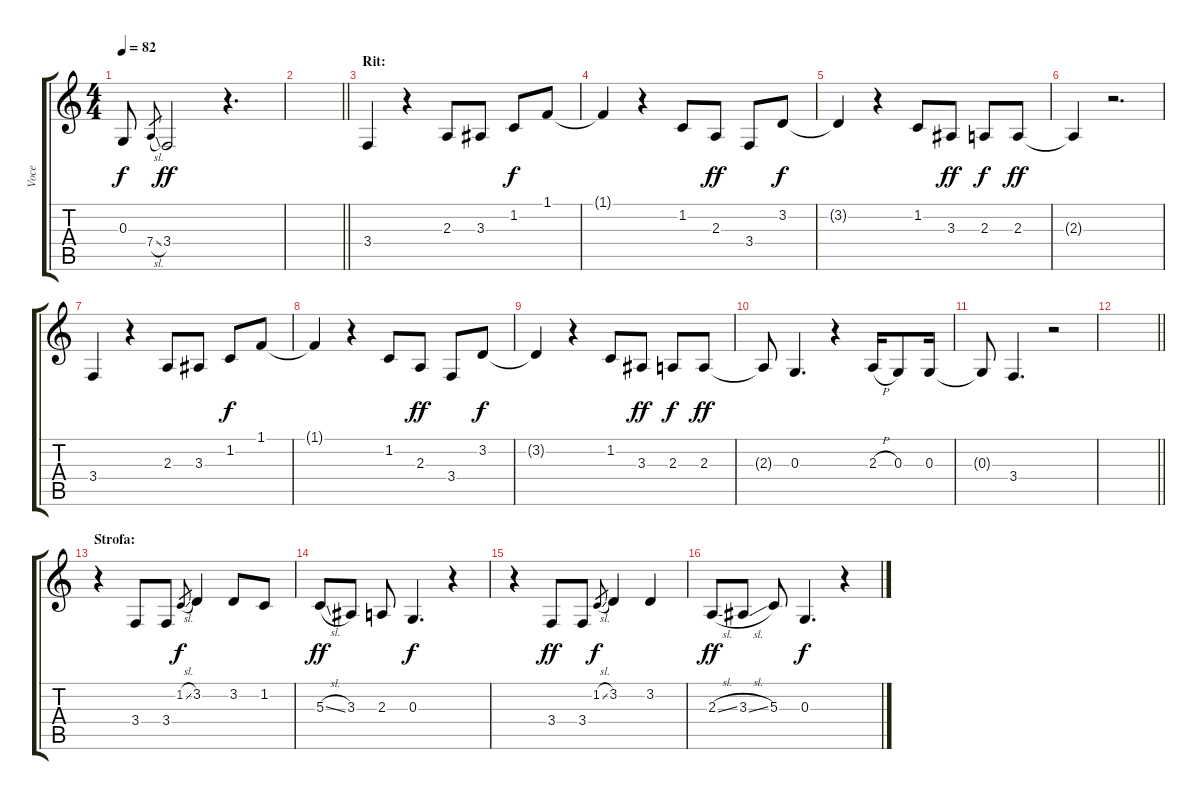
\track ("Voce" "Voce") {instrument clarinet}
\staff {score tabs}
\tuning (E4 B3 G3 D3 A2 E2) {hide}
\ts (4 4)
\tempo 82
\clef g2
\ks c
0.3{t}.8{dy f} 7.4{sl}.8{gr} 3.4.2{dy ff} r.4{d} |
\barLineRight lightlight
|
\section ("" "Rit:")
3.4.4 r.4 2.3.8 3.3.8 1.2.8{dy f} 1.1.8 |
1.1{t}.4 r.4 1.2.8 2.3.8{dy ff} 3.4.8 3.2.8{dy f} |
3.2{t}.4 r.4 1.2.8 3.3.8{dy ff} 2.3.8{dy f} 2.3.8{dy ff} |
2.3{t}.4 r.2{d} |
3.4.4 r.4 2.3.8 3.3.8 1.2.8{dy f} 1.1.8 |
1.1{t}.4 r.4 1.2.8 2.3.8{dy ff} 3.4.8 3.2.8{dy f} |
3.2{t}.4 r.4 1.2.8 3.3.8{dy ff} 2.3.8{dy f} 2.3.8{dy ff} |
2.3{t}.8 0.3.4{d} r.4 2.3{h}.16 0.3.8 0.3.16 |
0.3{t}.8 3.4.4{d} r.2 |
\barLineRight lightlight
|
\section ("" "Strofa:")
r.4 3.4.8 3.4.8 1.2{sl}.8{gr dy f} 3.2.4 3.2.8 1.2.8 |
5.3{sl}.8{dy ff} 3.3.8 2.3.8 0.3.4{d dy f} r.4 |
r.4 3.4.8{dy ff} 3.4.8 1.2{sl}.8{gr dy f} 3.2.4 3.2.4 |
2.3{sl}.8{dy ff} 3.3{sl}.8 5.3.8 0.3.4{d dy f} r.4
